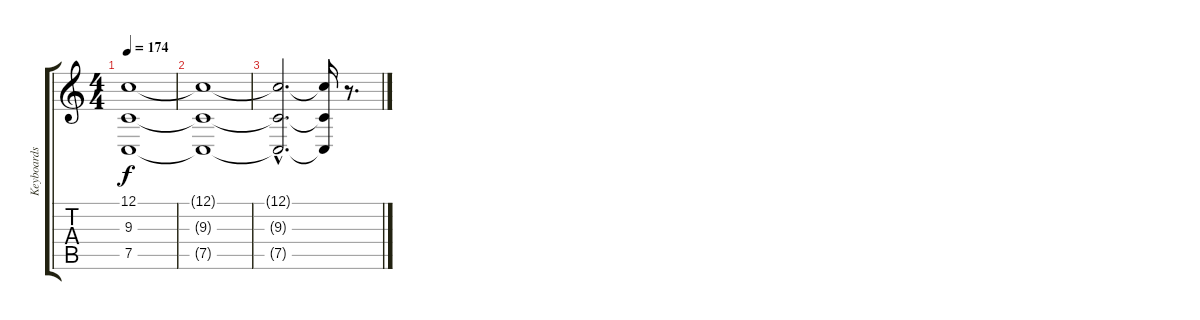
\track ("Keyboards" "Keyboards") {instrument stringensemble1}
\staff {score tabs}
\tuning (C4 G3 Eb3 Bb2 F2 C2) {hide}
\ts (4 4)
\tempo 174
\clef g2
\ks c
(12.1{t} 9.3{t} 7.5{t}).1{dy f} |
(12.1{t} 9.3{t} 7.5{t}).1 |
(12.1{hac t} 9.3{hac t} 7.5{hac t}).2{d} (12.1{t} 9.3{t} 7.5{t}).16 r.8{d}
